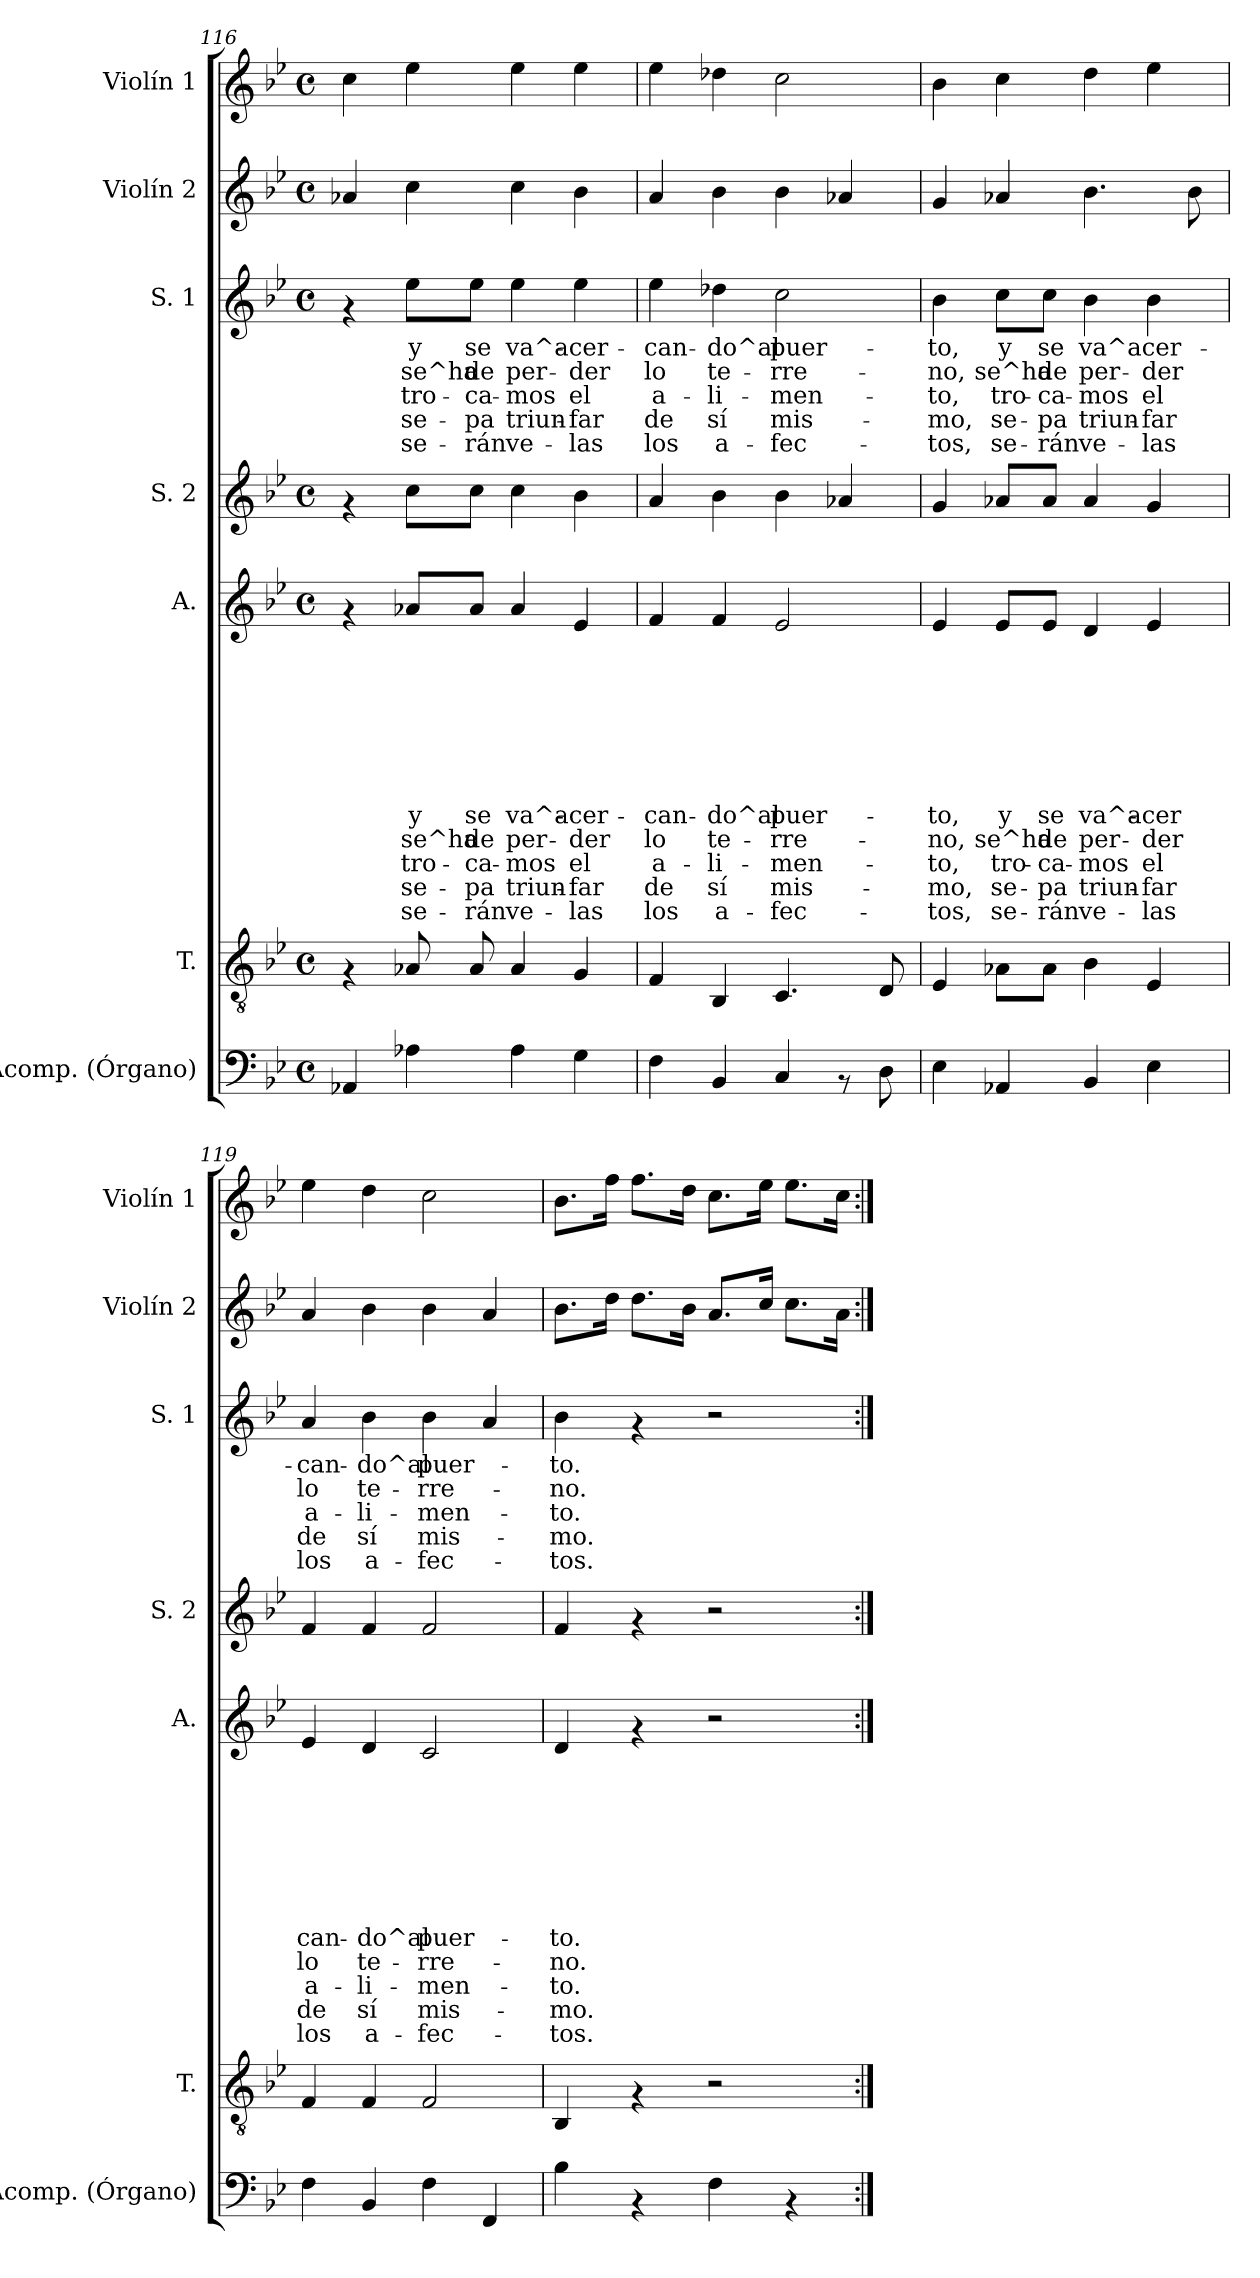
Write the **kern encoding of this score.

**kern	**kern	**kern	**text	**text	**text	**text	**text	**text	**text	**text	**text	**text	**text	**text	**kern	**kern	**text	**text	**text	**text	**text	**kern	**kern
*part7	*part6	*part5	*part5	*part5	*part5	*part5	*part5	*part5	*part5	*part5	*part5	*part5	*part5	*part5	*part4	*part3	*part3	*part3	*part3	*part3	*part3	*part2	*part1
*staff7	*staff6	*staff5	*staff5	*staff5	*staff5	*staff5	*staff5	*staff5	*staff5	*staff5	*staff5	*staff5	*staff5	*staff5	*staff4	*staff3	*staff3	*staff3	*staff3	*staff3	*staff3	*staff2	*staff1
*I"Acomp. (Órgano)	*I"T.	*I"A.	*	*	*	*	*	*	*	*	*	*	*	*	*I"S. 2	*I"S. 1	*	*	*	*	*	*I"Violín 2	*I"Violín 1
*I'Acomp. (Órgano)	*I'T.	*I'A.	*	*	*	*	*	*	*	*	*	*	*	*	*I'S. 2	*I'S. 1	*	*	*	*	*	*I'Violín 2	*I'Violín 1
*clefF4	*clefGv2	*clefG2	*	*	*	*	*	*	*	*	*	*	*	*	*clefG2	*clefG2	*	*	*	*	*	*clefG2	*clefG2
*k[b-e-]	*k[b-e-]	*k[b-e-]	*	*	*	*	*	*	*	*	*	*	*	*	*k[b-e-]	*k[b-e-]	*	*	*	*	*	*k[b-e-]	*k[b-e-]
*B-:	*B-:	*B-:	*	*	*	*	*	*	*	*	*	*	*	*	*B-:	*B-:	*	*	*	*	*	*B-:	*B-:
*M4/4	*M4/4	*M4/4	*	*	*	*	*	*	*	*	*	*	*	*	*M4/4	*M4/4	*	*	*	*	*	*M4/4	*M4/4
*met(c)	*met(c)	*met(c)	*	*	*	*	*	*	*	*	*	*	*	*	*met(c)	*met(c)	*	*	*	*	*	*met(c)	*met(c)
=116	=116	=116	=116	=116	=116	=116	=116	=116	=116	=116	=116	=116	=116	=116	=116	=116	=116	=116	=116	=116	=116	=116	=116
4AA-X/	4rF	4rf	.	.	.	.	.	.	.	.	.	.	.	.	4rf	4rf	.	.	.	.	.	4a-X/	4cc\
!	!	!	!	!	!	!	!	!	!	!LO:LY:b	!LO:LY:b	!LO:LY:b	!LO:LY:b	!LO:LY:b	!	!	!LO:LY:b	!LO:LY:b	!LO:LY:b	!LO:LY:b	!LO:LY:b	!	!
4A-X\	8A-X/	8a-X/L	.	.	.	.	.	.	.	y	se^ha	tro-	se-	se-	8cc\L	8ee-\L	y	se^ha	tro-	se-	se-	4cc\	4ee-\
!	!	!	!	!	!	!	!	!	!	!LO:LY:b	!LO:LY:b	!LO:LY:b	!LO:LY:b	!LO:LY:b	!	!	!LO:LY:b	!LO:LY:b	!LO:LY:b	!LO:LY:b	!LO:LY:b	!	!
.	8A-/	8a-/J	.	.	.	.	.	.	.	se	de	-ca-	-pa	-rán	8cc\J	8ee-\J	se	de	-ca-	-pa	-rán	.	.
!	!	!	!	!	!	!	!	!	!	!LO:LY:b	!LO:LY:b	!LO:LY:b	!LO:LY:b	!LO:LY:b	!	!	!LO:LY:b	!LO:LY:b	!LO:LY:b	!LO:LY:b	!LO:LY:b	!	!
4A-\	4A-/	4a-/	.	.	.	.	.	.	.	va^a-	per-	-mos	triun-	ve-	4cc\	4ee-\	va^a-	per-	-mos	triun-	ve-	4cc\	4ee-\
!	!	!	!	!	!	!	!	!	!	!LO:LY:b	!LO:LY:b	!LO:LY:b	!LO:LY:b	!LO:LY:b	!	!	!LO:LY:b	!LO:LY:b	!LO:LY:b	!LO:LY:b	!LO:LY:b	!	!
4G\	4G/	4e-/	.	.	.	.	.	.	.	-cer-	-der	el	-far	-las	4b-\	4ee-\	-cer-	-der	el	-far	-las	4b-\	4ee-\
!!LO:PB:g=z
=117	=117	=117	=117	=117	=117	=117	=117	=117	=117	=117	=117	=117	=117	=117	=117	=117	=117	=117	=117	=117	=117	=117	=117
!	!	!	!	!	!	!	!	!	!	!LO:LY:b	!LO:LY:b	!LO:LY:b	!LO:LY:b	!LO:LY:b	!	!	!LO:LY:b	!LO:LY:b	!LO:LY:b	!LO:LY:b	!LO:LY:b	!	!
4F\	4F/	4f/	.	.	.	.	.	.	.	-can-	lo	a-	de	los	4a/	4ee-\	-can-	lo	a-	de	los	4a/	4ee-\
!	!	!	!	!	!	!	!	!	!	!LO:LY:b	!LO:LY:b	!LO:LY:b	!LO:LY:b	!LO:LY:b	!	!	!LO:LY:b	!LO:LY:b	!LO:LY:b	!LO:LY:b	!LO:LY:b	!	!
4BB-/	4BB-/	4f/	.	.	.	.	.	.	.	-do^al	te-	-li-	sí	a-	4b-\	4dd-X\	-do^al	te-	-li-	sí	a-	4b-\	4dd-X\
!	!	!	!	!	!	!	!	!	!	!LO:LY:b	!LO:LY:b	!LO:LY:b	!LO:LY:b	!LO:LY:b	!	!	!LO:LY:b	!LO:LY:b	!LO:LY:b	!LO:LY:b	!LO:LY:b	!	!
4C/	4.C/	2e-/	.	.	.	.	.	.	.	puer-	-rre-	-men-	mis-	-fec-	4b-\	2cc\	puer-	-rre-	-men-	mis-	-fec-	4b-\	2cc\
8rAA	.	.	.	.	.	.	.	.	.	.	.	.	.	.	4a-X/	.	.	.	.	.	.	4a-X/	.
8D\	8D/	.	.	.	.	.	.	.	.	.	.	.	.	.	.	.	.	.	.	.	.	.	.
=118	=118	=118	=118	=118	=118	=118	=118	=118	=118	=118	=118	=118	=118	=118	=118	=118	=118	=118	=118	=118	=118	=118	=118
!	!	!	!	!	!	!	!	!	!	!LO:LY:b	!LO:LY:b	!LO:LY:b	!LO:LY:b	!LO:LY:b	!	!	!LO:LY:b	!LO:LY:b	!LO:LY:b	!LO:LY:b	!LO:LY:b	!	!
4E-\	4E-/	4e-/	.	.	.	.	.	.	.	-to,	-no,	-to,	-mo,	-tos,	4g/	4b-\	-to,	-no,	-to,	-mo,	-tos,	4g/	4b-\
!	!	!	!	!	!	!	!	!	!	!LO:LY:b	!LO:LY:b	!LO:LY:b	!LO:LY:b	!LO:LY:b	!	!	!LO:LY:b	!LO:LY:b	!LO:LY:b	!LO:LY:b	!LO:LY:b	!	!
4AA-X/	8A-X\L	8e-/L	.	.	.	.	.	.	.	y	se^ha	tro-	se-	se-	8a-X/L	8cc\L	y	se^ha	tro-	se-	se-	4a-X/	4cc\
!	!	!	!	!	!	!	!	!	!	!LO:LY:b	!LO:LY:b	!LO:LY:b	!LO:LY:b	!LO:LY:b	!	!	!LO:LY:b	!LO:LY:b	!LO:LY:b	!LO:LY:b	!LO:LY:b	!	!
.	8A-\J	8e-/J	.	.	.	.	.	.	.	se	de	-ca-	-pa	-rán	8a-/J	8cc\J	se	de	-ca-	-pa	-rán	.	.
!	!	!	!	!	!	!	!	!	!	!LO:LY:b	!LO:LY:b	!LO:LY:b	!LO:LY:b	!LO:LY:b	!	!	!LO:LY:b	!LO:LY:b	!LO:LY:b	!LO:LY:b	!LO:LY:b	!	!
4BB-/	4B-\	4d/	.	.	.	.	.	.	.	va^a-	per-	-mos	triun-	ve-	4a-/	4b-\	va^a	per-	-mos	triun-	ve-	4.b-\	4dd\
!	!	!	!	!	!	!	!	!	!	!LO:LY:b	!LO:LY:b	!LO:LY:b	!LO:LY:b	!LO:LY:b	!	!	!LO:LY:b	!LO:LY:b	!LO:LY:b	!LO:LY:b	!LO:LY:b	!	!
4E-\	4E-/	4e-/	.	.	.	.	.	.	.	-cer	-der	el	-far	-las	4g/	4b-\	cer-	-der	el	-far	-las	.	4ee-\
.	.	.	.	.	.	.	.	.	.	.	.	.	.	.	.	.	.	.	.	.	.	8b-\	.
=119	=119	=119	=119	=119	=119	=119	=119	=119	=119	=119	=119	=119	=119	=119	=119	=119	=119	=119	=119	=119	=119	=119	=119
!	!	!	!	!	!	!	!	!	!	!LO:LY:b	!LO:LY:b	!LO:LY:b	!LO:LY:b	!LO:LY:b	!	!	!LO:LY:b	!LO:LY:b	!LO:LY:b	!LO:LY:b	!LO:LY:b	!	!
4F\	4F/	4e-/	.	.	.	.	.	.	.	can-	lo	a-	de	los	4f/	4a/	-can-	lo	a-	de	los	4a/	4ee-\
!	!	!	!	!	!	!	!	!	!	!LO:LY:b	!LO:LY:b	!LO:LY:b	!LO:LY:b	!LO:LY:b	!	!	!LO:LY:b	!LO:LY:b	!LO:LY:b	!LO:LY:b	!LO:LY:b	!	!
4BB-/	4F/	4d/	.	.	.	.	.	.	.	-do^al	te-	-li-	sí	a-	4f/	4b-\	-do^al	te-	-li-	sí	a-	4b-\	4dd\
!	!	!	!	!	!	!	!	!	!	!LO:LY:b	!LO:LY:b	!LO:LY:b	!LO:LY:b	!LO:LY:b	!	!	!LO:LY:b	!LO:LY:b	!LO:LY:b	!LO:LY:b	!LO:LY:b	!	!
4F\	2F/	2c/	.	.	.	.	.	.	.	puer-	-rre-	-men-	mis-	-fec-	2f/	4b-\	puer-	-rre-	-men-	mis-	-fec-	4b-\	2cc\
4FF/	.	.	.	.	.	.	.	.	.	.	.	.	.	.	.	4a/	.	.	.	.	.	4a/	.
=120	=120	=120	=120	=120	=120	=120	=120	=120	=120	=120	=120	=120	=120	=120	=120	=120	=120	=120	=120	=120	=120	=120	=120
!	!	!	!	!	!	!	!	!	!	!LO:LY:b	!LO:LY:b	!LO:LY:b	!LO:LY:b	!LO:LY:b	!	!	!LO:LY:b	!LO:LY:b	!LO:LY:b	!LO:LY:b	!LO:LY:b	!	!
4B-\	4BB-/	4d/	.	.	.	.	.	.	.	-to.	-no.	-to.	-mo.	-tos.	4f/	4b-\	-to.	-no.	-to.	-mo.	-tos.	8.b-\L	8.b-\L
.	.	.	.	.	.	.	.	.	.	.	.	.	.	.	.	.	.	.	.	.	.	16dd\Jk	16ff\Jk
4rAA	4rF	4rf	.	.	.	.	.	.	.	.	.	.	.	.	4rf	4rf	.	.	.	.	.	8.dd\L	8.ff\L
.	.	.	.	.	.	.	.	.	.	.	.	.	.	.	.	.	.	.	.	.	.	16b-\Jk	16dd\Jk
4F\	2r	2r	.	.	.	.	.	.	.	.	.	.	.	.	2r	2r	.	.	.	.	.	8.a/L	8.cc\L
.	.	.	.	.	.	.	.	.	.	.	.	.	.	.	.	.	.	.	.	.	.	16cc/Jk	16ee-\Jk
4rAA	.	.	.	.	.	.	.	.	.	.	.	.	.	.	.	.	.	.	.	.	.	8.cc\L	8.ee-\L
.	.	.	.	.	.	.	.	.	.	.	.	.	.	.	.	.	.	.	.	.	.	16a\Jk	16cc\Jk
=:|!	=:|!	=:|!	=:|!	=:|!	=:|!	=:|!	=:|!	=:|!	=:|!	=:|!	=:|!	=:|!	=:|!	=:|!	=:|!	=:|!	=:|!	=:|!	=:|!	=:|!	=:|!	=:|!	=:|!
*-	*-	*-	*-	*-	*-	*-	*-	*-	*-	*-	*-	*-	*-	*-	*-	*-	*-	*-	*-	*-	*-	*-	*-
